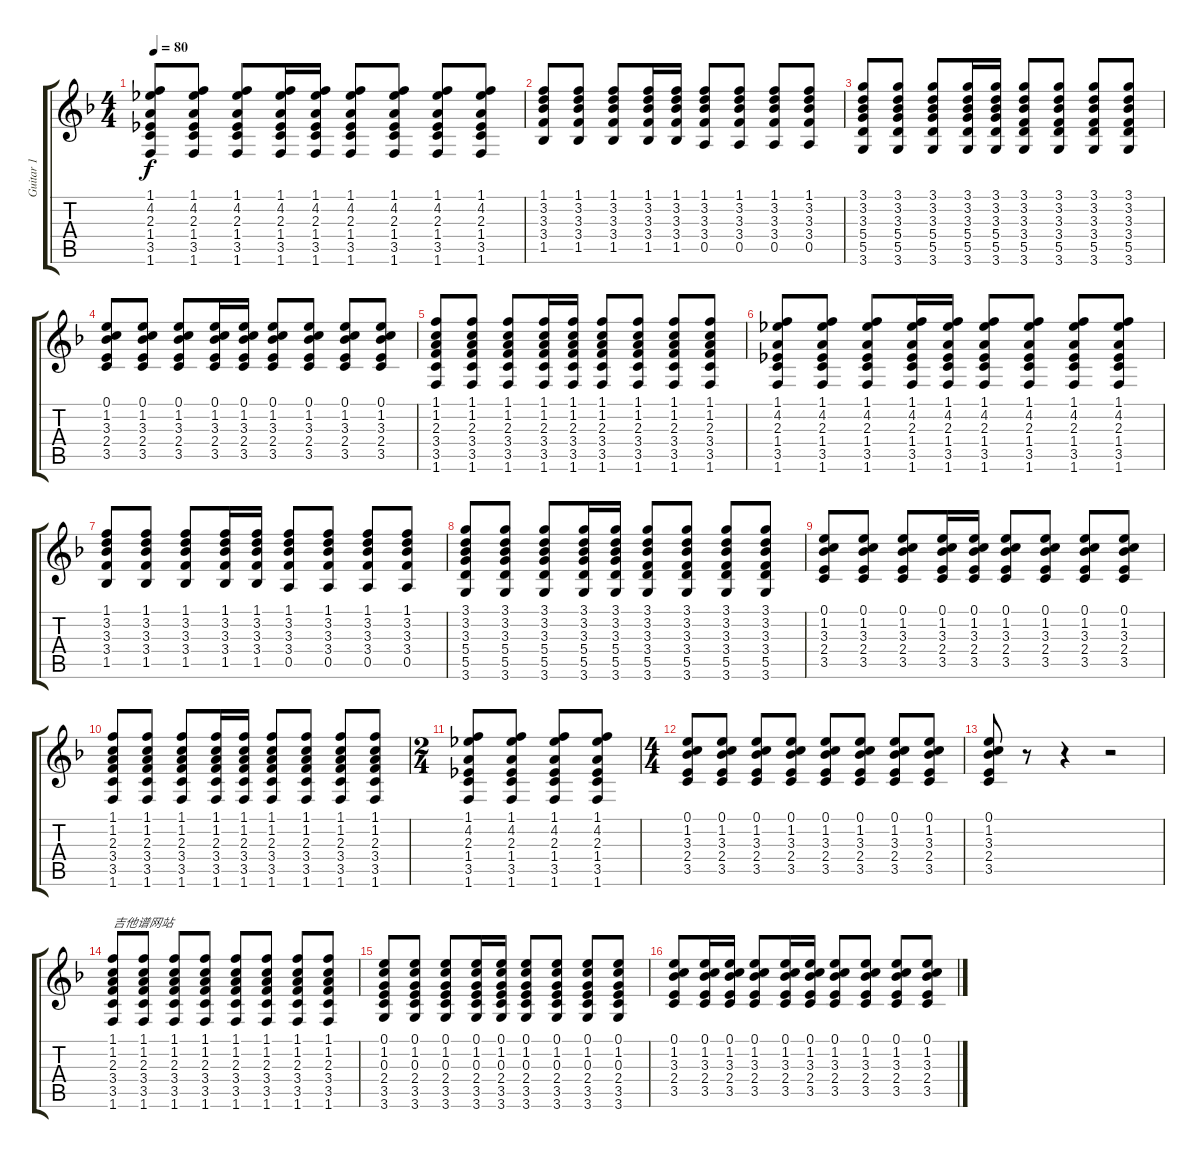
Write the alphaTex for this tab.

\track ("Guitar 1" "Guitar 1") {instrument electricguitarclean}
\staff {score tabs}
\tuning (E4 B3 G3 D3 A2 E2) {hide}
\ts (4 4)
\tempo 80
\clef g2
\ks f
(1.1 4.2 2.3 1.4 3.5 1.6).8{dy f} (1.1 4.2 2.3 1.4 3.5 1.6).8 (1.1 4.2 2.3 1.4 3.5 1.6).8 (1.1 4.2 2.3 1.4 3.5 1.6).16 (1.1 4.2 2.3 1.4 3.5 1.6).16 (1.1 4.2 2.3 1.4 3.5 1.6).8 (1.1 4.2 2.3 1.4 3.5 1.6).8 (1.1 4.2 2.3 1.4 3.5 1.6).8 (1.1 4.2 2.3 1.4 3.5 1.6).8 |
(1.1 3.2 3.3 3.4 1.5).8 (1.1 3.2 3.3 3.4 1.5).8 (1.1 3.2 3.3 3.4 1.5).8 (1.1 3.2 3.3 3.4 1.5).16 (1.1 3.2 3.3 3.4 1.5).16 (1.1 3.2 3.3 3.4 0.5).8 (1.1 3.2 3.3 3.4 0.5).8 (1.1 3.2 3.3 3.4 0.5).8 (1.1 3.2 3.3 3.4 0.5).8 |
(3.1 3.2 3.3 5.4 5.5 3.6).8 (3.1 3.2 3.3 5.4 5.5 3.6).8 (3.1 3.2 3.3 5.4 5.5 3.6).8 (3.1 3.2 3.3 5.4 5.5 3.6).16 (3.1 3.2 3.3 5.4 5.5 3.6).16 (3.1 3.2 3.3 3.4 5.5 3.6).8 (3.1 3.2 3.3 3.4 5.5 3.6).8 (3.1 3.2 3.3 3.4 5.5 3.6).8 (3.1 3.2 3.3 3.4 5.5 3.6).8 |
(0.1 1.2 3.3 2.4 3.5).8 (0.1 1.2 3.3 2.4 3.5).8 (0.1 1.2 3.3 2.4 3.5).8 (0.1 1.2 3.3 2.4 3.5).16 (0.1 1.2 3.3 2.4 3.5).16 (0.1 1.2 3.3 2.4 3.5).8 (0.1 1.2 3.3 2.4 3.5).8 (0.1 1.2 3.3 2.4 3.5).8 (0.1 1.2 3.3 2.4 3.5).8 |
(1.1 1.2 2.3 3.4 3.5 1.6).8 (1.1 1.2 2.3 3.4 3.5 1.6).8 (1.1 1.2 2.3 3.4 3.5 1.6).8 (1.1 1.2 2.3 3.4 3.5 1.6).16 (1.1 1.2 2.3 3.4 3.5 1.6).16 (1.1 1.2 2.3 3.4 3.5 1.6).8 (1.1 1.2 2.3 3.4 3.5 1.6).8 (1.1 1.2 2.3 3.4 3.5 1.6).8 (1.1 1.2 2.3 3.4 3.5 1.6).8 |
(1.1 4.2 2.3 1.4 3.5 1.6).8 (1.1 4.2 2.3 1.4 3.5 1.6).8 (1.1 4.2 2.3 1.4 3.5 1.6).8 (1.1 4.2 2.3 1.4 3.5 1.6).16 (1.1 4.2 2.3 1.4 3.5 1.6).16 (1.1 4.2 2.3 1.4 3.5 1.6).8 (1.1 4.2 2.3 1.4 3.5 1.6).8 (1.1 4.2 2.3 1.4 3.5 1.6).8 (1.1 4.2 2.3 1.4 3.5 1.6).8 |
(1.1 3.2 3.3 3.4 1.5).8 (1.1 3.2 3.3 3.4 1.5).8 (1.1 3.2 3.3 3.4 1.5).8 (1.1 3.2 3.3 3.4 1.5).16 (1.1 3.2 3.3 3.4 1.5).16 (1.1 3.2 3.3 3.4 0.5).8 (1.1 3.2 3.3 3.4 0.5).8 (1.1 3.2 3.3 3.4 0.5).8 (1.1 3.2 3.3 3.4 0.5).8 |
(3.1 3.2 3.3 5.4 5.5 3.6).8 (3.1 3.2 3.3 5.4 5.5 3.6).8 (3.1 3.2 3.3 5.4 5.5 3.6).8 (3.1 3.2 3.3 5.4 5.5 3.6).16 (3.1 3.2 3.3 5.4 5.5 3.6).16 (3.1 3.2 3.3 3.4 5.5 3.6).8 (3.1 3.2 3.3 3.4 5.5 3.6).8 (3.1 3.2 3.3 3.4 5.5 3.6).8 (3.1 3.2 3.3 3.4 5.5 3.6).8 |
(0.1 1.2 3.3 2.4 3.5).8 (0.1 1.2 3.3 2.4 3.5).8 (0.1 1.2 3.3 2.4 3.5).8 (0.1 1.2 3.3 2.4 3.5).16 (0.1 1.2 3.3 2.4 3.5).16 (0.1 1.2 3.3 2.4 3.5).8 (0.1 1.2 3.3 2.4 3.5).8 (0.1 1.2 3.3 2.4 3.5).8 (0.1 1.2 3.3 2.4 3.5).8 |
(1.1 1.2 2.3 3.4 3.5 1.6).8 (1.1 1.2 2.3 3.4 3.5 1.6).8 (1.1 1.2 2.3 3.4 3.5 1.6).8 (1.1 1.2 2.3 3.4 3.5 1.6).16 (1.1 1.2 2.3 3.4 3.5 1.6).16 (1.1 1.2 2.3 3.4 3.5 1.6).8 (1.1 1.2 2.3 3.4 3.5 1.6).8 (1.1 1.2 2.3 3.4 3.5 1.6).8 (1.1 1.2 2.3 3.4 3.5 1.6).8 |
\ts (2 4)
(1.1 4.2 2.3 1.4 3.5 1.6).8 (1.1 4.2 2.3 1.4 3.5 1.6).8 (1.1 4.2 2.3 1.4 3.5 1.6).8 (1.1 4.2 2.3 1.4 3.5 1.6).8 |
\ts (4 4)
(0.1 1.2 3.3 2.4 3.5).8 (0.1 1.2 3.3 2.4 3.5).8 (0.1 1.2 3.3 2.4 3.5).8 (0.1 1.2 3.3 2.4 3.5).8 (0.1 1.2 3.3 2.4 3.5).8 (0.1 1.2 3.3 2.4 3.5).8 (0.1 1.2 3.3 2.4 3.5).8 (0.1 1.2 3.3 2.4 3.5).8 |
(0.1 1.2 3.3 2.4 3.5).8 r.8 r.4 r.2 |
(1.1 1.2 2.3 3.4 3.5 1.6).8{txt "吉他谱网站"} (1.1 1.2 2.3 3.4 3.5 1.6).8 (1.1 1.2 2.3 3.4 3.5 1.6).8 (1.1 1.2 2.3 3.4 3.5 1.6).8 (1.1 1.2 2.3 3.4 3.5 1.6).8 (1.1 1.2 2.3 3.4 3.5 1.6).8 (1.1 1.2 2.3 3.4 3.5 1.6).8 (1.1 1.2 2.3 3.4 3.5 1.6).8 |
(0.1 1.2 0.3 2.4 3.5 3.6).8 (0.1 1.2 0.3 2.4 3.5 3.6).8 (0.1 1.2 0.3 2.4 3.5 3.6).8 (0.1 1.2 0.3 2.4 3.5 3.6).16 (0.1 1.2 0.3 2.4 3.5 3.6).16 (0.1 1.2 0.3 2.4 3.5 3.6).8 (0.1 1.2 0.3 2.4 3.5 3.6).8 (0.1 1.2 0.3 2.4 3.5 3.6).8 (0.1 1.2 0.3 2.4 3.5 3.6).8 |
(0.1 1.2 3.3 2.4 3.5).8 (0.1 1.2 3.3 2.4 3.5).16 (0.1 1.2 3.3 2.4 3.5).16 (0.1 1.2 3.3 2.4 3.5).8 (0.1 1.2 3.3 2.4 3.5).16 (0.1 1.2 3.3 2.4 3.5).16 (0.1 1.2 3.3 2.4 3.5).8 (0.1 1.2 3.3 2.4 3.5).8 (0.1 1.2 3.3 2.4 3.5).8 (0.1 1.2 3.3 2.4 3.5).8
